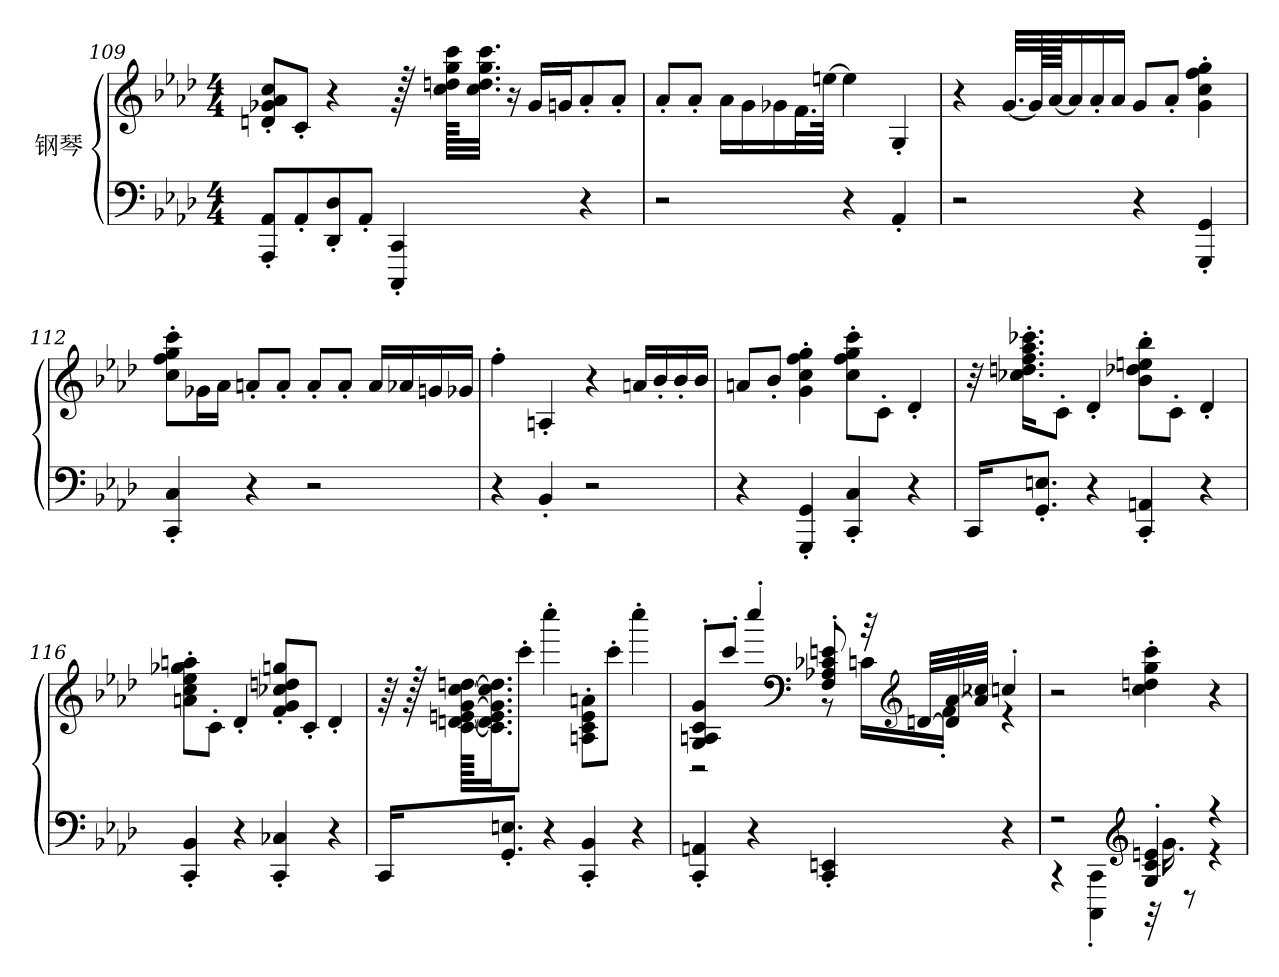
**kern	**kern
*part1	*part1
*staff2	*staff1
*I"钢琴	*
*clefF4	*clefG2
*k[b-e-a-d-]	*k[b-e-a-d-]
*M4/4	*M4/4
=109	=109
8AAA-/' 8AA-/'L	8dn/' 8g-X/' 8a-/' 8cc/'L
8AA-'/	8c'/J
8DD-/' 8D-/'	4r
8AA-'/J	.
4CCC/' 4CC/'	128r
.	128cc\ 128ddn\ 128gg\ 128ccc\KKLLL
.	32.cc\ 32.dd\ 32.gg\ 32.ccc\JJJ
.	16r
.	16g-/LL
.	16gn/J
4r	8a-'/
.	8a-'/J
!!LO:LB:g=z
=110	=110
2r	8a-'/L
.	8a-'/J
.	16a-\LL
.	16g\
.	16g-X\
.	32.f\L
.	[64een\JJJk
4r	4ee\]
4AA-'/	4G'/
=111	=111
2r	4r
.	[32.g/LLL
.	128g/LL]
.	[128a-/JJJ
.	16a-/]
.	16a-'/
.	16a-/JJ
4r	8g/L
.	8a-'/J
4GGG/' 4GG/'	4g\' 4cc\' 4ff\' 4gg\'
=112	=112
4CC/' 4C/'	8cc\' 8ff\' 8gg\' 8ccc\'L
.	16g-X\L
.	16a-\JJ
4r	8an'/L
.	8a'/J
2r	8a'/L
.	8a'/J
.	16a/LL
.	16a-X/
.	16gn/
.	16g-X/JJ
!!LO:LB:g=z
=113	=113
4r	4ff'\
4BB-'/	4An'/
2r	4r
.	16an/LL
.	16b-'/
.	16b-'/
.	16b-/JJ
=114	=114
4r	8an/L
.	8b-'/J
4GGG/' 4GG/'	4g\' 4cc\' 4ff\' 4gg\'
4CC/' 4C/'	8cc\' 8ff\' 8gg\' 8ccc\'L
.	8c'\J
4r	4d-'/
=115	=115
16CC/KL	32r
.	16.cc-X\' 16.ddn\' 16.ff\' 16.aa-\' 16.ccc-X\'KL
8.GG/' 8.En/'J	.
.	8c'\J
4r	4d-'/
4CC/' 4AAn/'	8b-\' 8dd-X\' 8een\' 8bb-\'L
.	8c'\J
4r	4d-'/
=116	=116
4CC/' 4BB-/'	8an\' 8cc\' 8ee-\' 8gg-X\' 8aan\'L
.	8c'\J
4r	4d-'/
4CC/' 4C-X/'	8f/' 8g/' 8cc-X/' 8ddn/' 8ggn/'L
.	8c'/J
4r	4d-'/
!!LO:LB:g=z
=117	=117
16CC/KL	64r
.	128r
.	[128c\ [128dn\ [128en\ [128g\ [128cc\ [128ddn\KKKLL
.	16.c\] 16.d\] 16.e\] 16.g\] 16.cc\] 16.dd\]J
8.GG/' 8.En/'J	.
.	8ccc'\J
4r	4cccc'\
4CC/' 4BB-/'	8An\' 8c\' 8e\' 8an\'L
.	8ccc'\J
4r	4cccc'\
=118	=118
*	*^
4CC/' 4AAn/'	8G/' 8An/' 8c/' 8g/'L	2r
.	8ccc'/J	.
4r	4cccc'/	.
*	*clefF4	*
4CC/' 4EEn/'	8F/' 8A-X/' 8c-X/' 8en/'	8r
.	32r	16cn\LL
*	*clefG2	*
.	[32dn/LLL	.
.	32d/] [32a-/	16f'\JJ
.	32a-/] 32cc-X/JJJ	.
4r	4ccn'/	4r
*	*v	*v
=119	=119
*^	*
2r	4r	2r
.	4CCC\' 4CC\'	.
*clefG2	*	*
4G/' 4c/' 4en/'	32r	4cc\' 4ddn\' 4gg\' 4ccc\'
.	16.g\	.
.	8r	.
4r	4r	4r
*v	*v	*
=	=
*-	*-
